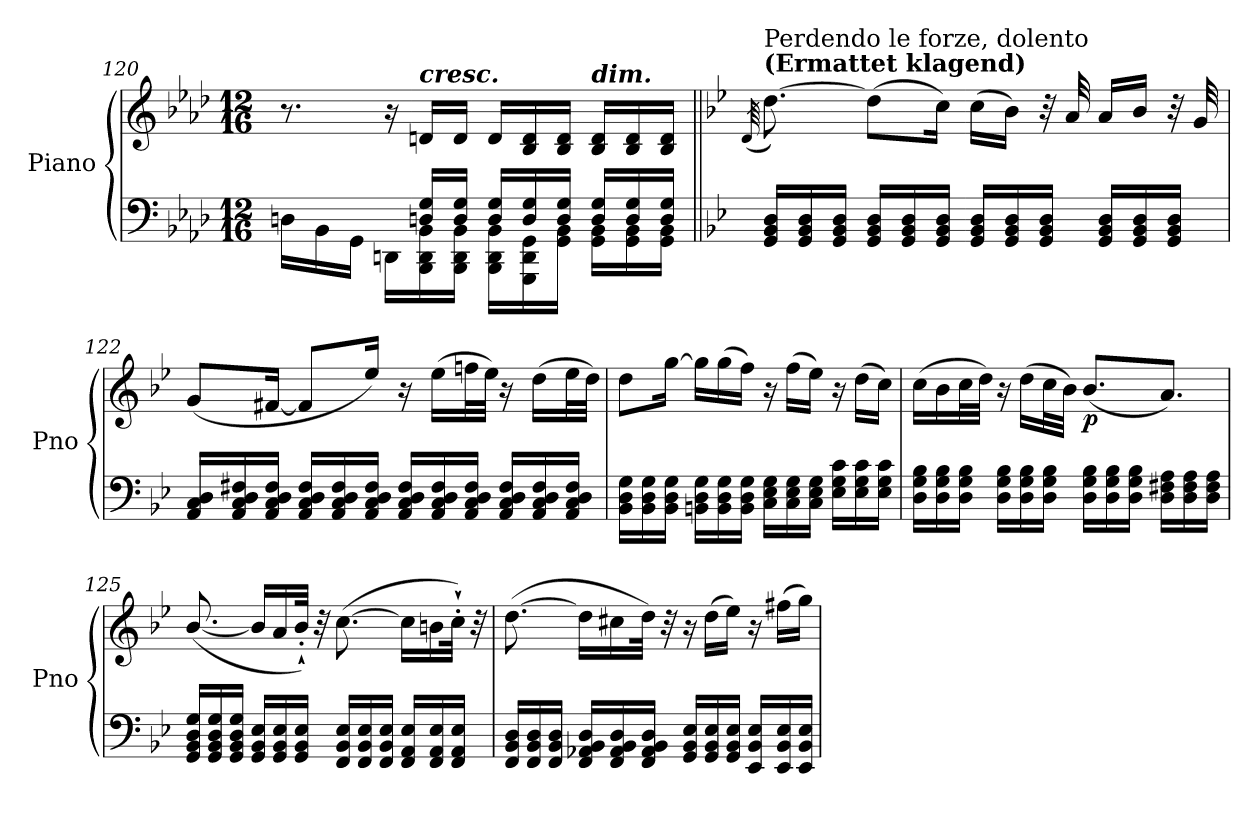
**kern	**kern	**dynam
*part1	*part1	*part1
*staff2	*staff1	*staff1/2
*I"Piano	*	*
*I'Pno	*	*
*clefF4	*clefG2	*
*k[b-e-a-d-]	*k[b-e-a-d-]	*
*M12/16	*M12/16	*
=120	=120	=120
*^	*	*
4ryy	16Dn\LL	8.r	.
.	16BB-\	.	.
.	16GG\JJ	.	.
.	16DDn\LL	16r	.
!	!	!LO:TX:a:Bi:t=cresc.	!
16Dn/ 16G/LL	16BBB-\ 16DD\ 16BB-\	16dn/LL	.
16D/ 16G/JJ	16BBB-\ 16DD\ 16BB-\JJ	16d/JJ	.
16D/ 16G/LL	16BBB-\ 16DD\ 16BB-\LL	16d/LL	.
16D/ 16G/	16GGG\ 16DD\ 16GG\	16B-/ 16d/	.
16D/ 16G/JJ	16GG\ 16BB-\JJ	16B-/ 16d/JJ	.
!	!	!LO:TX:a:Bi:t=dim.	!
16D/ 16G/LL	16GG\ 16BB-\LL	16B-/ 16d/LL	.
16D/ 16G/	16GG\ 16BB-\	16B-/ 16d/	.
16D/ 16G/JJ	16GG\ 16BB-\JJ	16B-/ 16d/JJ	.
*v	*v	*	*
!!LO:LB:g=z
=121||	=121||	=121||
*k[b-e-]	*k[b-e-]	*
.	(>64qd/	.
!	!LO:TX:a:B:t=(Ermattet klagend)	!
!	!LO:TX:a:t=Perdendo le forze, dolento	!
!	!	!LO:DY:b
16GG/ 16BB-/ 16D/LL	[8.dd\)	other-dynamics
16GG/ 16BB-/ 16D/	.	.
16GG/ 16BB-/ 16D/JJ	.	.
16GG/ 16BB-/ 16D/LL	(8dd\L]	.
16GG/ 16BB-/ 16D/	.	.
16GG/ 16BB-/ 16D/JJ	16cc\Jk)	.
16GG/ 16BB-/ 16D/LL	(16cc\LL	.
16GG/ 16BB-/ 16D/	16b-\JJ)	.
16GG/ 16BB-/ 16D/JJ	32r	.
.	32a/	.
16GG/ 16BB-/ 16D/LL	16a/LL	.
16GG/ 16BB-/ 16D/	16b-/JJ	.
16GG/ 16BB-/ 16D/JJ	32r	.
.	32g/	.
=122	=122	=122
16AA/ 16C/ 16D/LL	(8g/L	.
16AA/ 16C/ 16D/ 16F#X/	.	.
16AA/ 16C/ 16D/ 16F#/JJ	[16f#X/Jk	.
16AA/ 16C/ 16D/ 16F#/LL	8f#/L]	.
16AA/ 16C/ 16D/ 16F#/	.	.
16AA/ 16C/ 16D/ 16F#/JJ	16ee-/Jk)	.
16AA/ 16C/ 16D/ 16F#/LL	16r	.
16AA/ 16C/ 16D/ 16F#/	(16ee-\LL	.
16AA/ 16C/ 16D/ 16F#/JJ	32ffn\L	.
.	32ee-\JJJ)	.
!	!	!LO:DY:b
16AA/ 16C/ 16D/ 16F#/LL	16r	other-dynamics
16AA/ 16C/ 16D/ 16F#/	(16dd\LL	.
16AA/ 16C/ 16D/ 16F#/JJ	32ee-\L	.
.	32dd\JJJ)	.
=123	=123	=123
!	!	!LO:DY:b
16BB-\ 16D\ 16G\LL	8dd\L	other-dynamics
16BB-\ 16D\ 16G\	.	.
16BB-\ 16D\ 16G\JJ	[16gg\Jk	.
16BBn\ 16D\ 16G\LL	16gg\LL]	.
16BB\ 16D\ 16G\	(16gg\	.
16BB\ 16D\ 16G\JJ	16ff\JJ)	.
16C\ 16E-\ 16G\LL	16r	.
16C\ 16E-\ 16G\	(16ff\LL	.
16C\ 16E-\ 16G\JJ	16ee-\JJ)	.
16E-\ 16G\ 16c\LL	16r	.
16E-\ 16G\ 16c\	(16dd\LL	.
16E-\ 16G\ 16c\JJ	16cc\JJ)	.
!!LO:LB:g=z
=124	=124	=124
16D\ 16G\ 16B-\LL	(16cc\LL	.
16D\ 16G\ 16B-\	16b-\	.
16D\ 16G\ 16B-\JJ	32cc\L	.
.	32dd\JJJ)	.
16D\ 16G\ 16B-\LL	16r	.
!	!	!LO:DY:b
16D\ 16G\ 16B-\	(16dd\LL	other-dynamics
16D\ 16G\ 16B-\JJ	32cc\L	.
.	32b-\JJJ)	.
!	!	!LO:DY:b
16D\ 16G\ 16B-\LL	(8.b-/L	p
16D\ 16G\ 16B-\	.	.
16D\ 16G\ 16B-\JJ	.	.
16D\ 16F#X\ 16A\LL	8.a/J)	.
16D\ 16F#\ 16A\	.	.
16D\ 16F#\ 16A\JJ	.	.
=125	=125	=125
!	!	!LO:DY:b
16GG/ 16BB-/ 16D/ 16G/LL	([8.b-/	other-dynamics
16GG/ 16BB-/ 16D/ 16G/	.	.
16GG/ 16BB-/ 16D/ 16G/JJ	.	.
16GG/ 16BB-/ 16E-/LL	16b-/LL]	.
16GG/ 16BB-/ 16E-/	16a/	.
16GG/ 16BB-/ 16E-/JJ	32b-`'/JJk)	.
.	32r	.
16FF/ 16BB-/ 16E-/LL	([8.cc\	.
16FF/ 16BB-/ 16E-/	.	.
16FF/ 16BB-/ 16E-/JJ	.	.
16FF/ 16AA/ 16E-/LL	16cc\LL]	.
16FF/ 16AA/ 16E-/	16bn\	.
16FF/ 16AA/ 16E-/JJ	32cc`'\JJk)	.
.	32r	.
=126	=126	=126
16FF/ 16BB-/ 16D/LL	([8.dd\	.
16FF/ 16BB-/ 16D/	.	.
16FF/ 16BB-/ 16D/JJ	.	.
16FF/ 16AA-X/ 16BB-/ 16D/LL	16dd\LL]	.
16FF/ 16AA-/ 16BB-/ 16D/	16cc#X\	.
16FF/ 16AA-/ 16BB-/ 16D/JJ	32dd\JJk)	.
.	32r	.
16GG/ 16BB-/ 16E-/LL	16r	.
16GG/ 16BB-/ 16E-/	(16dd\LL	.
16GG/ 16BB-/ 16E-/JJ	16ee-\JJ)	.
16EE-/ 16BB-/ 16E-/LL	16r	.
16EE-/ 16BB-/ 16E-/	(16ff#X\LL	.
16EE-/ 16BB-/ 16E-/JJ	16gg\JJ)	.
=	=	=
*-	*-	*-
